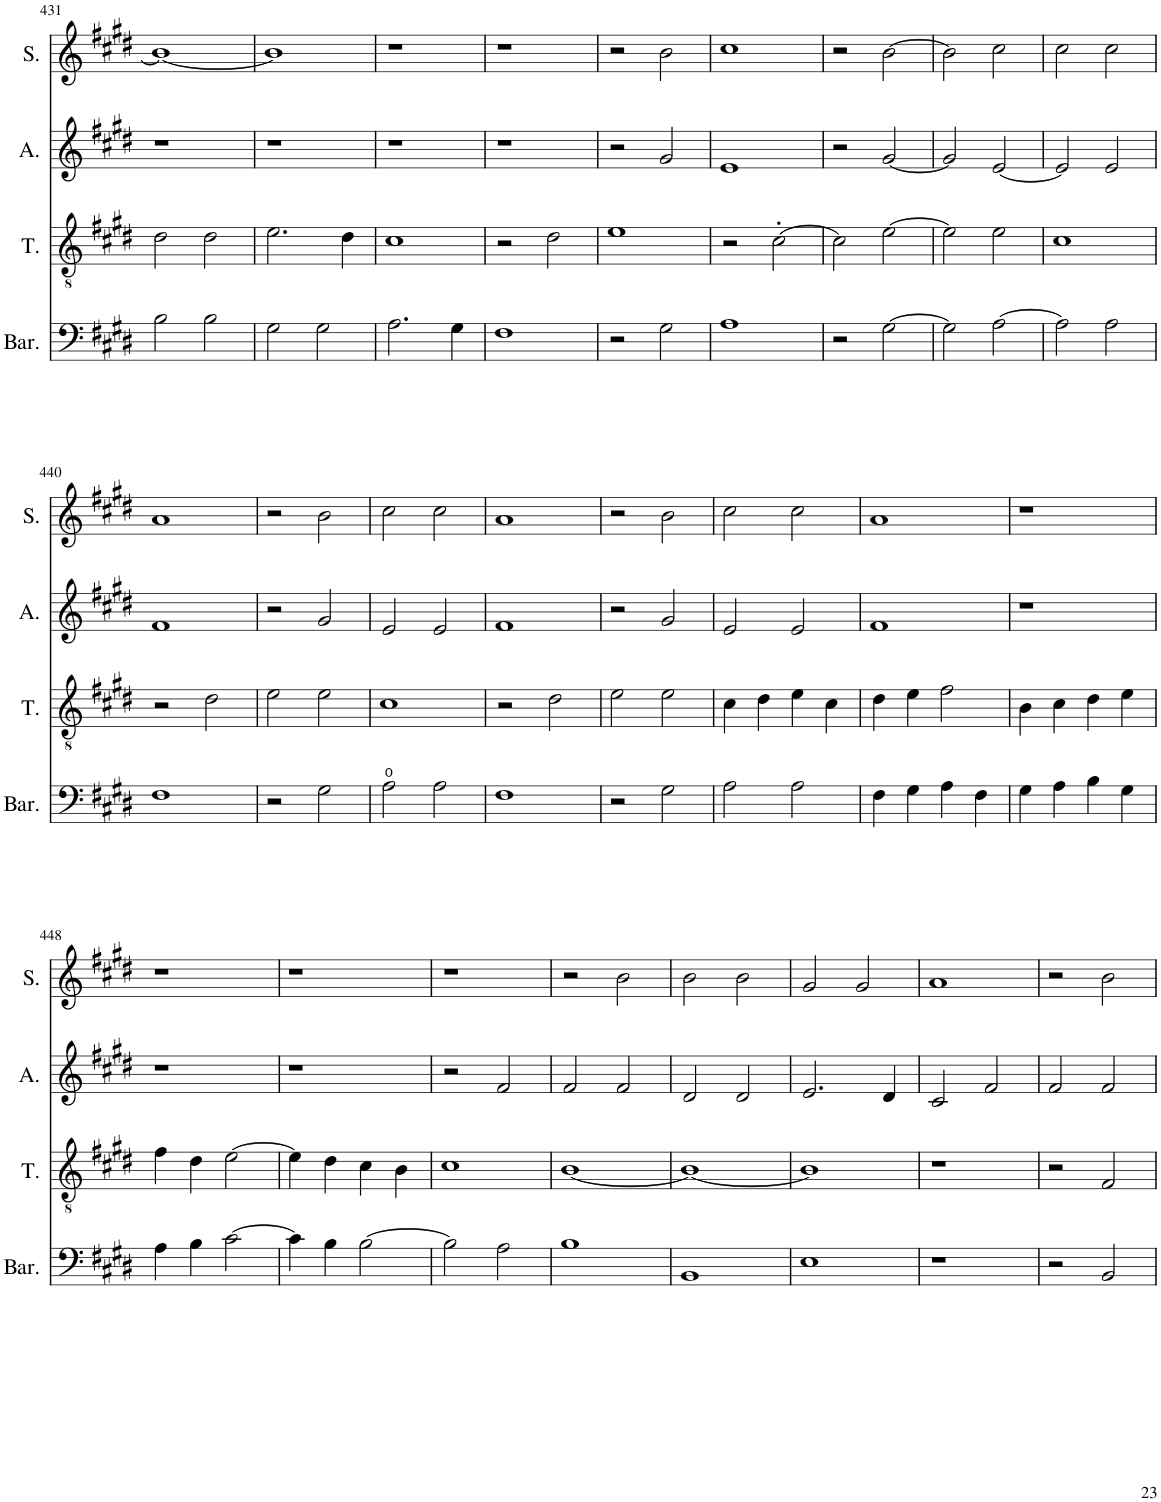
**kern	**kern	**kern	**kern
*part4	*part3	*part2	*part1
*staff4	*staff3	*staff2	*staff1
*I"Baryton	*I"Ténor	*I"Alto	*I"Soprano
*I'Bar.	*I'T.	*I'A.	*I'S.
!!LO:PB:g=z
*clefF4	*clefGv2	*clefG2	*clefG2
*k[f#c#g#d#]	*k[f#c#g#d#]	*k[f#c#g#d#]	*k[f#c#g#d#]
*M2/2	*M2/2	*M2/2	*M2/2
=431	=431	=431	=431
2B\	2d#\	1r	1b_
2B\	2d#\	.	.
=432	=432	=432	=432
2G#\	2.e\	1r	1b]
2G#\	.	.	.
.	4d#\	.	.
=433	=433	=433	=433
2.A\	1c#	1r	1r
4G#\	.	.	.
=434	=434	=434	=434
1F#	2r	1r	1r
.	2d#\	.	.
=435	=435	=435	=435
2r	1e	2r	2r
2G#\	.	2g#/	2b\
=436	=436	=436	=436
1A	2r	1e	1cc#
.	[2c#'\	.	.
=437	=437	=437	=437
2r	2c#\]	2r	2r
[2G#\	[2e\	[2g#/	[2b\
=438	=438	=438	=438
2G#\]	2e\]	2g#/]	2b\]
[2A\	2e\	[2e/	2cc#\
=439	=439	=439	=439
2A\]	1c#	2e/]	2cc#\
2A\	.	2e/	2cc#\
!!LO:LB:g=z
=440	=440	=440	=440
1F#	2r	1f#	1a
.	2d#\	.	.
=441	=441	=441	=441
2r	2e\	2r	2r
2G#\	2e\	2g#/	2b\
=442	=442	=442	=442
2A\	1c#	2e/	2cc#\
2A\	.	2e/	2cc#\
=443	=443	=443	=443
1F#	2r	1f#	1a
.	2d#\	.	.
=444	=444	=444	=444
2r	2e\	2r	2r
2G#\	2e\	2g#/	2b\
=445	=445	=445	=445
2A\	4c#\	2e/	2cc#\
.	4d#\	.	.
2A\	4e\	2e/	2cc#\
.	4c#\	.	.
=446	=446	=446	=446
4F#\	4d#\	1f#	1a
4G#\	4e\	.	.
4A\	2f#\	.	.
4F#\	.	.	.
=447	=447	=447	=447
4G#\	4B\	1r	1r
4A\	4c#\	.	.
4B\	4d#\	.	.
4G#\	4e\	.	.
!!LO:LB:g=z
=448	=448	=448	=448
4A\	4f#\	1r	1r
4B\	4d#\	.	.
[2c#\	[2e\	.	.
=449	=449	=449	=449
4c#\]	4e\]	1r	1r
4B\	4d#\	.	.
[2B\	4c#\	.	.
.	4B\	.	.
=450	=450	=450	=450
2B\]	1c#	2r	1r
2A\	.	2f#/	.
=451	=451	=451	=451
1B	[1B	2f#/	2r
.	.	2f#/	2b\
=452	=452	=452	=452
1BB	1B_	2d#/	2b\
.	.	2d#/	2b\
=453	=453	=453	=453
1E	1B]	2.e/	2g#/
.	.	.	2g#/
.	.	4d#/	.
=454	=454	=454	=454
1r	1r	2c#/	1a
.	.	2f#/	.
=455	=455	=455	=455
2r	2r	2f#/	2r
2BB/	2F#/	2f#/	2b\
=	=	=	=
*-	*-	*-	*-
